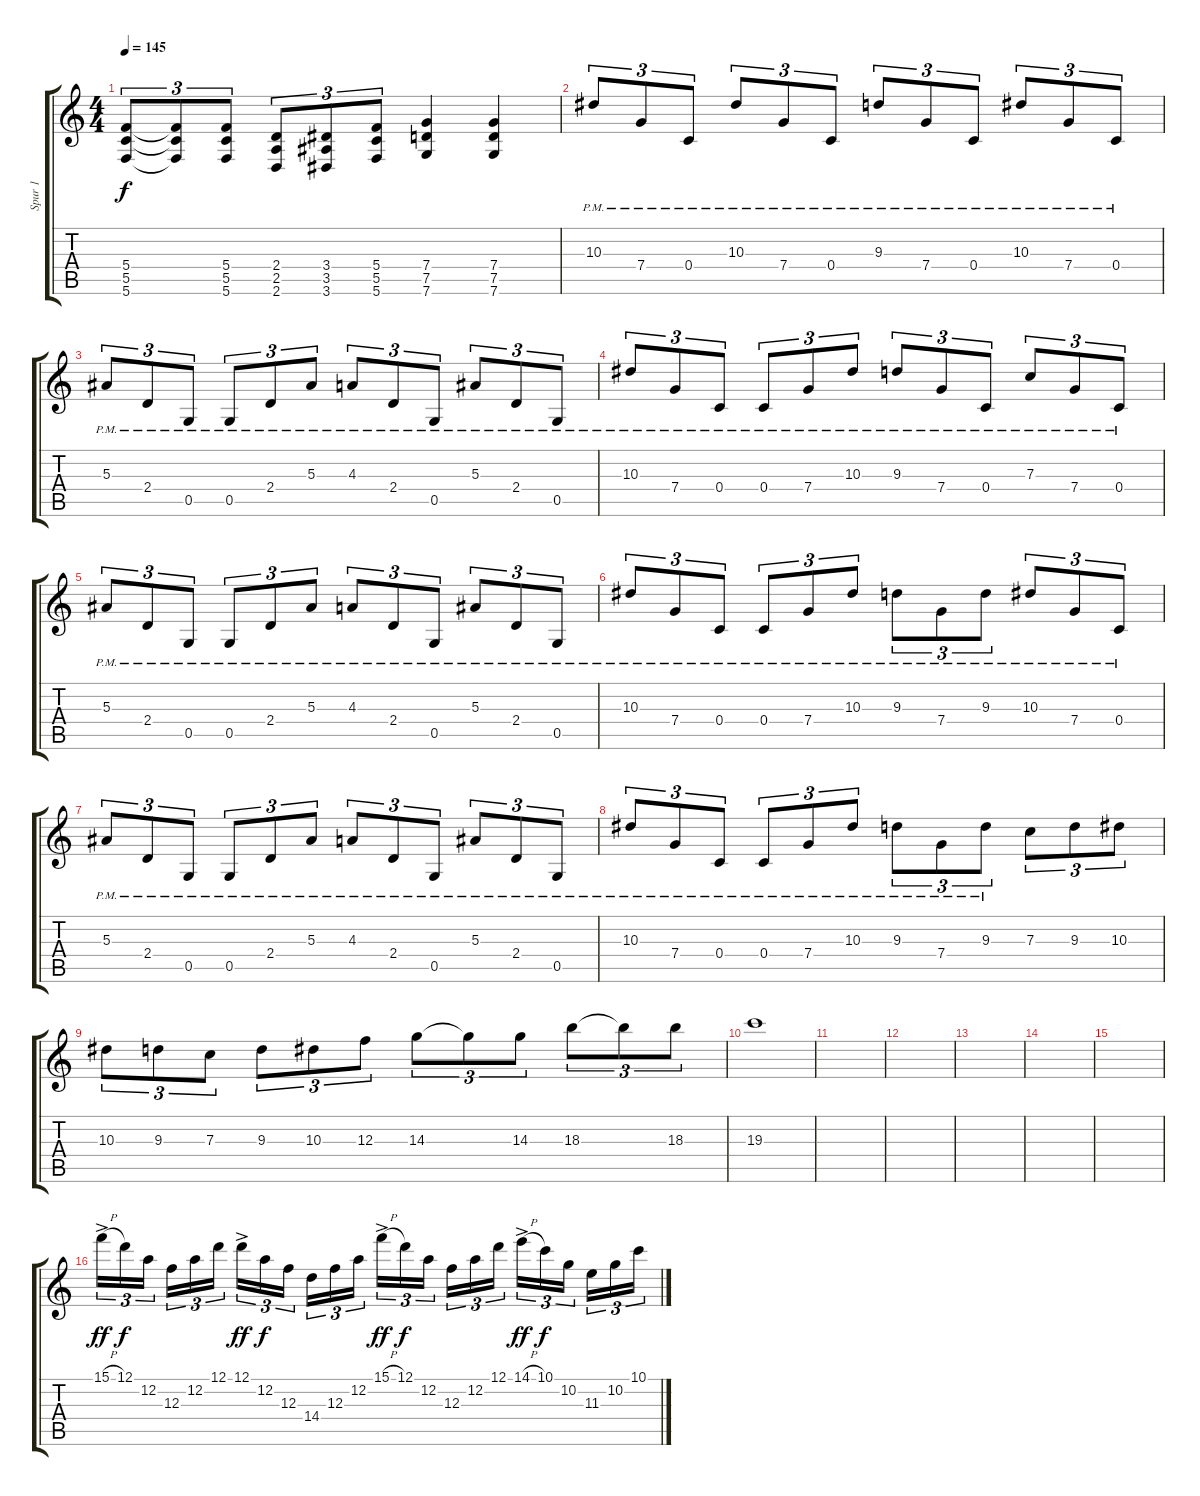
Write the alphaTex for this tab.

\track ("Spur 1" "Spur 1") {instrument distortionguitar}
\staff {score tabs}
\tuning (D4 A3 F3 C3 G2 C2) {hide}
\ts (4 4)
\tempo 145
\clef g2
\ks c
(5.4 5.5 5.6).8{tu (3 2) dy f} (5.4{t} 5.5{t} 5.6{t}).8{tu (3 2)} (5.4 5.5 5.6).8{tu (3 2)} (2.4 2.5 2.6).8{tu (3 2)} (3.4 3.5 3.6).8{tu (3 2)} (5.4 5.5 5.6).8{tu (3 2)} (7.4 7.5 7.6).4 (7.4 7.5 7.6).4 |
10.3{pm}.8{tu (3 2)} 7.4{pm}.8{tu (3 2)} 0.4{pm}.8{tu (3 2)} 10.3{pm}.8{tu (3 2)} 7.4{pm}.8{tu (3 2)} 0.4{pm}.8{tu (3 2)} 9.3{pm}.8{tu (3 2)} 7.4{pm}.8{tu (3 2)} 0.4{pm}.8{tu (3 2)} 10.3{pm}.8{tu (3 2)} 7.4{pm}.8{tu (3 2)} 0.4{pm}.8{tu (3 2)} |
5.3{pm}.8{tu (3 2)} 2.4{pm}.8{tu (3 2)} 0.5{pm}.8{tu (3 2)} 0.5{pm}.8{tu (3 2)} 2.4{pm}.8{tu (3 2)} 5.3{pm}.8{tu (3 2)} 4.3{pm}.8{tu (3 2)} 2.4{pm}.8{tu (3 2)} 0.5{pm}.8{tu (3 2)} 5.3{pm}.8{tu (3 2)} 2.4{pm}.8{tu (3 2)} 0.5{pm}.8{tu (3 2)} |
10.3{pm}.8{tu (3 2)} 7.4{pm}.8{tu (3 2)} 0.4{pm}.8{tu (3 2)} 0.4{pm}.8{tu (3 2)} 7.4{pm}.8{tu (3 2)} 10.3{pm}.8{tu (3 2)} 9.3{pm}.8{tu (3 2)} 7.4{pm}.8{tu (3 2)} 0.4{pm}.8{tu (3 2)} 7.3{pm}.8{tu (3 2)} 7.4{pm}.8{tu (3 2)} 0.4{pm}.8{tu (3 2)} |
5.3{pm}.8{tu (3 2)} 2.4{pm}.8{tu (3 2)} 0.5{pm}.8{tu (3 2)} 0.5{pm}.8{tu (3 2)} 2.4{pm}.8{tu (3 2)} 5.3{pm}.8{tu (3 2)} 4.3{pm}.8{tu (3 2)} 2.4{pm}.8{tu (3 2)} 0.5{pm}.8{tu (3 2)} 5.3{pm}.8{tu (3 2)} 2.4{pm}.8{tu (3 2)} 0.5{pm}.8{tu (3 2)} |
10.3{pm}.8{tu (3 2)} 7.4{pm}.8{tu (3 2)} 0.4{pm}.8{tu (3 2)} 0.4{pm}.8{tu (3 2)} 7.4{pm}.8{tu (3 2)} 10.3{pm}.8{tu (3 2)} 9.3{pm}.8{tu (3 2)} 7.4{pm}.8{tu (3 2)} 9.3{pm}.8{tu (3 2)} 10.3{pm}.8{tu (3 2)} 7.4{pm}.8{tu (3 2)} 0.4{pm}.8{tu (3 2)} |
5.3{pm}.8{tu (3 2)} 2.4{pm}.8{tu (3 2)} 0.5{pm}.8{tu (3 2)} 0.5{pm}.8{tu (3 2)} 2.4{pm}.8{tu (3 2)} 5.3{pm}.8{tu (3 2)} 4.3{pm}.8{tu (3 2)} 2.4{pm}.8{tu (3 2)} 0.5{pm}.8{tu (3 2)} 5.3{pm}.8{tu (3 2)} 2.4{pm}.8{tu (3 2)} 0.5{pm}.8{tu (3 2)} |
10.3{pm}.8{tu (3 2)} 7.4{pm}.8{tu (3 2)} 0.4{pm}.8{tu (3 2)} 0.4{pm}.8{tu (3 2)} 7.4{pm}.8{tu (3 2)} 10.3{pm}.8{tu (3 2)} 9.3{pm}.8{tu (3 2)} 7.4{pm}.8{tu (3 2)} 9.3{pm}.8{tu (3 2)} 7.3.8{tu (3 2)} 9.3.8{tu (3 2)} 10.3.8{tu (3 2)} |
10.3.8{tu (3 2)} 9.3.8{tu (3 2)} 7.3.8{tu (3 2)} 9.3.8{tu (3 2)} 10.3.8{tu (3 2)} 12.3.8{tu (3 2)} 14.3.8{tu (3 2)} 14.3{t}.8{tu (3 2)} 14.3.8{tu (3 2)} 18.3.8{tu (3 2)} 18.3{t}.8{tu (3 2)} 18.3.8{tu (3 2)} |
19.3.1 |
|
|
|
|
|
15.1{h ac}.16{tu (3 2) dy ff} 12.1.16{tu (3 2) dy f} 12.2.16{tu (3 2)} 12.3.16{tu (3 2)} 12.2.16{tu (3 2)} 12.1.16{tu (3 2)} 12.1{ac}.16{tu (3 2) dy ff} 12.2.16{tu (3 2) dy f} 12.3.16{tu (3 2)} 14.4.16{tu (3 2)} 12.3.16{tu (3 2)} 12.2.16{tu (3 2)} 15.1{h ac}.16{tu (3 2) dy ff} 12.1.16{tu (3 2) dy f} 12.2.16{tu (3 2)} 12.3.16{tu (3 2)} 12.2.16{tu (3 2)} 12.1.16{tu (3 2)} 14.1{h ac}.16{tu (3 2) dy ff} 10.1.16{tu (3 2) dy f} 10.2.16{tu (3 2)} 11.3.16{tu (3 2)} 10.2.16{tu (3 2)} 10.1.16{tu (3 2)}
